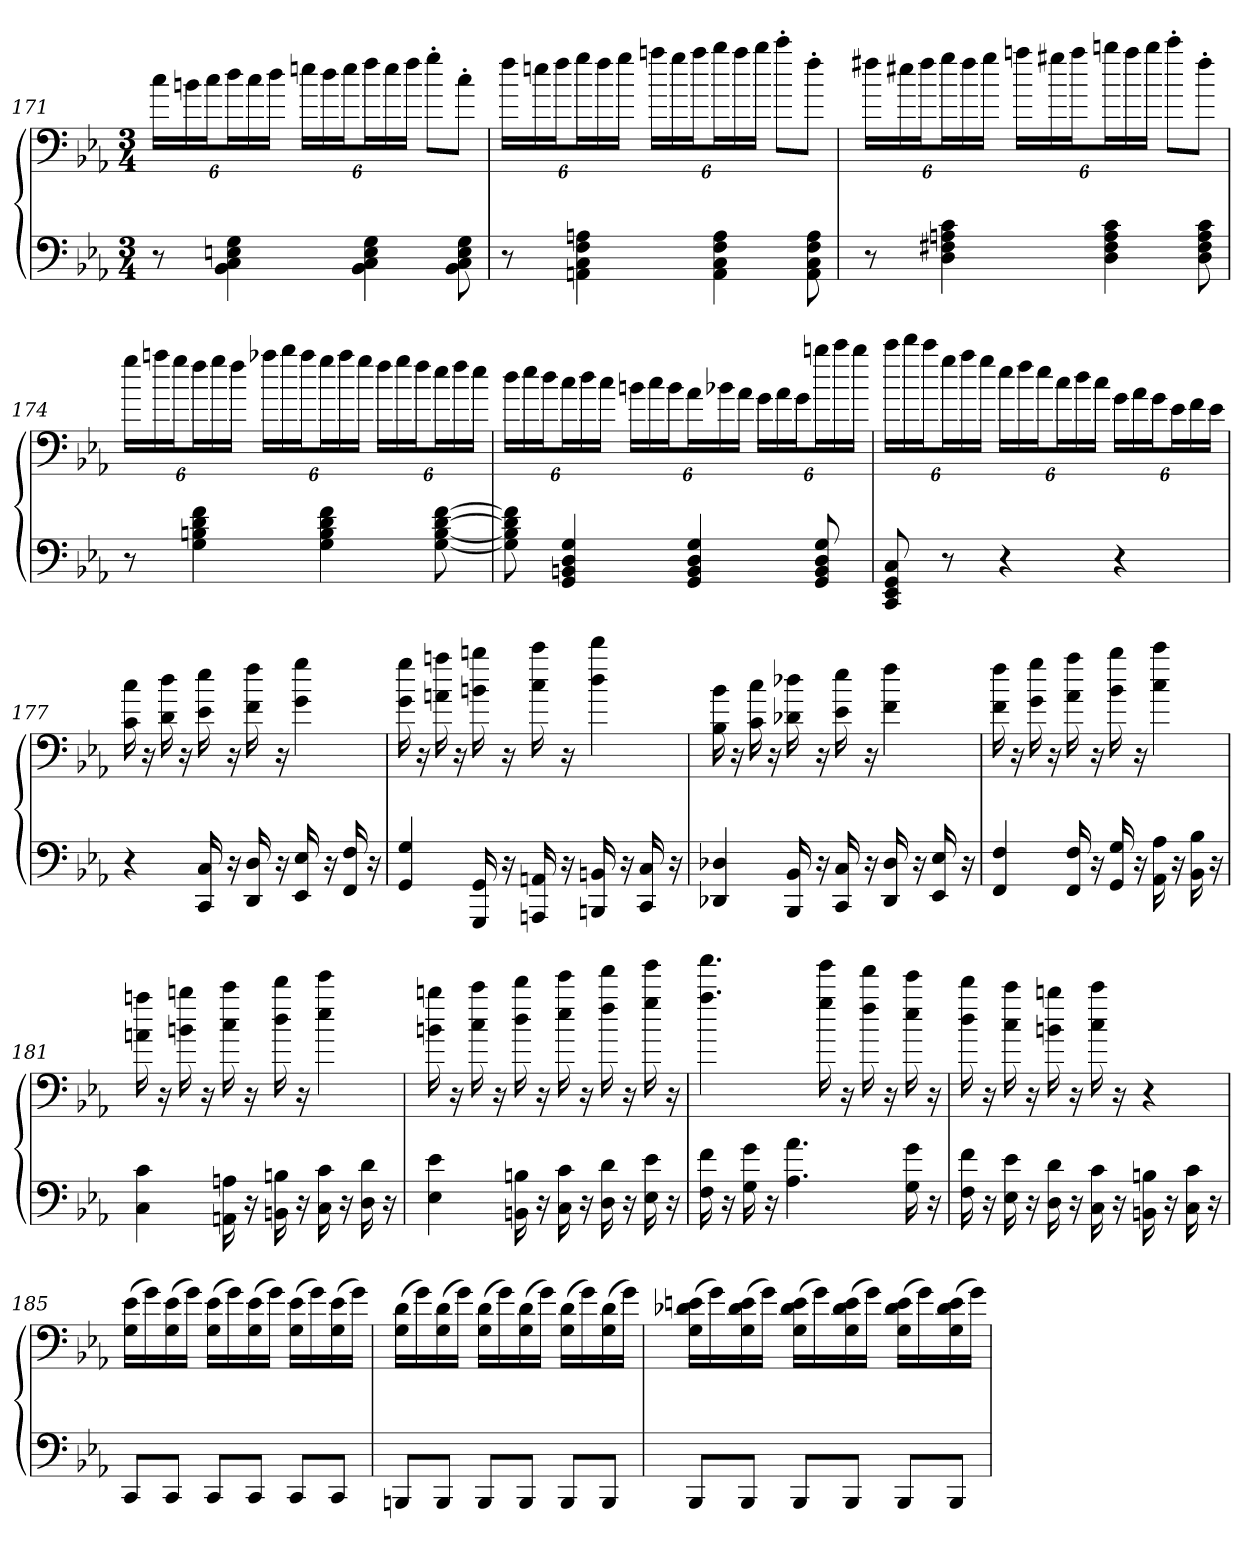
**kern	**kern
*part1	*part1
*staff2	*staff1
*clefF4	*clefF4
*k[b-e-a-]	*k[b-e-a-]
*c:	*c:
*M3/4	*M3/4
=171	=171
8r	24ccLL
.	24bn
.	24ccJ
4BB- 4C 4En 4G	24ddL
.	24cc
.	24ddJJ
.	24eenLL
.	24dd
.	24eeJ
4BB- 4C 4E 4G	24ffL
.	24ee
.	24ffJJ
.	8gg'L
8BB- 8C 8E 8G	8cc'J
=172	=172
8r	24ffLL
.	24een
.	24ffJ
4AAn 4C 4F 4An	24ggL
.	24ff
.	24ggJJ
.	24aanLL
.	24gg
.	24aaJ
4AA 4C 4F 4A	24bb-L
.	24aa
.	24bb-JJ
.	8ccc'L
8AA 8C 8F 8A	8ff'J
=173	=173
8r	24ff#XLL
.	24ee#X
.	24ff#J
4D 4F#X 4An 4c	24ggL
.	24ff#
.	24ggJJ
.	24aanLL
.	24gg#X
.	24aaJ
4D 4F# 4A 4c	24bbnL
.	24aa
.	24bbJJ
.	8ccc'L
8D 8F# 8A 8c	8ff#'J
=174	=174
8r	24ggLL
.	24aan
.	24ggJ
4G 4Bn 4d 4f	24ffL
.	24gg
.	24ffJJ
.	24aa-XLL
.	24bb-
.	24aa-J
4G 4B 4d 4f	24ggL
.	24aa-
.	24ggJJ
.	24ffLL
.	24gg
.	24ffJ
[8G [8B [8d [8f	24ee-L
.	24ff
.	24ee-JJ
=175	=175
8G] 8B] 8d] 8f]	24ddLL
.	24ee-
.	24ddJ
4GG 4BBn 4D 4G	24ccL
.	24dd
.	24ccJJ
.	24bnLL
.	24cc
.	24bJ
4GG 4BB 4D 4G	24a-L
.	24b-X
.	24a-JJ
.	24gLL
.	24a-
.	24gJ
8GG 8BB 8D 8G	24bbnL
.	24ccc
.	24bbJJ
=176	=176
8CC 8EE- 8GG 8C	24cccLL
.	24ddd
.	24cccJ
8r	24ggL
.	24aa-
.	24ggJJ
4r	24ee-LL
.	24ff
.	24ee-J
.	24ccL
.	24dd
.	24ccJJ
4r	24gLL
.	24a-
.	24gJ
.	24e-L
.	24f
.	24e-JJ
=177	=177
4r	16c 16cc
.	16r
.	16d 16dd
.	16r
16CC 16C	16e- 16ee-
16r	16r
16DD 16D	16f 16ff
16r	16r
16EE- 16E-	4g 4gg
16r	.
16FF 16F	.
16r	.
=178	=178
4GG 4G	16g 16gg
.	16r
.	16an 16aan
.	16r
16GGG 16GG	16bn 16bbn
16r	16r
16AAAn 16AAn	16cc 16ccc
16r	16r
16BBBn 16BBn	4dd 4ddd
16r	.
16CC 16C	.
16r	.
=179	=179
4DD-X 4D-X	16B- 16b-
.	16r
.	16c 16cc
.	16r
16BBB- 16BB-	16d-X 16dd-X
16r	16r
16CC 16C	16e- 16ee-
16r	16r
16DD- 16D-	4f 4ff
16r	.
16EE- 16E-	.
16r	.
=180	=180
4FF 4F	16f 16ff
.	16r
.	16g 16gg
.	16r
16FF 16F	16a- 16aa-
16r	16r
16GG 16G	16b- 16bb-
16r	16r
16AA- 16A-	4cc 4ccc
16r	.
16BB- 16B-	.
16r	.
=181	=181
4C 4c	16an 16aan
.	16r
.	16bn 16bbn
.	16r
16AAn 16An	16cc 16ccc
16r	16r
16BBn 16Bn	16dd 16ddd
16r	16r
16C 16c	4ee- 4eee-
16r	.
16D 16d	.
16r	.
=182	=182
4E- 4e-	16bn 16bbn
.	16r
.	16cc 16ccc
.	16r
16BBn 16Bn	16dd 16ddd
16r	16r
16C 16c	16ee- 16eee-
16r	16r
16D 16d	16ff 16fff
16r	16r
16E- 16e-	16gg 16ggg
16r	16r
=183	=183
16F 16f	4.aa- 4.aaa-
16r	.
16G 16g	.
16r	.
4.A- 4.a-	.
.	16gg 16ggg
.	16r
.	16ff 16fff
.	16r
16G 16g	16ee- 16eee-
16r	16r
=184	=184
16F 16f	16dd 16ddd
16r	16r
16E- 16e-	16cc 16ccc
16r	16r
16D 16d	16bn 16bbn
16r	16r
16C 16c	16cc 16ccc
16r	16r
16BBn 16Bn	4r
16r	.
16C 16c	.
16r	.
=185	=185
8CCL	(16G 16e-LL
.	16g)
8CCJ	(16G 16e-
.	16gJJ)
8CCL	(16G 16e-LL
.	16g)
8CCJ	(16G 16e-
.	16gJJ)
8CCL	(16G 16e-LL
.	16g)
8CCJ	(16G 16e-
.	16gJJ)
=186	=186
8BBBnL	(16G 16dLL
.	16g)
8BBBJ	(16G 16d
.	16gJJ)
8BBBL	(16G 16dLL
.	16g)
8BBBJ	(16G 16d
.	16gJJ)
8BBBL	(16G 16dLL
.	16g)
8BBBJ	(16G 16d
.	16gJJ)
=187	=187
8BBB-L	(16G 16d-X 16enLL
.	16g)
8BBB-J	(16G 16d- 16e
.	16gJJ)
8BBB-L	(16G 16d- 16eLL
.	16g)
8BBB-J	(16G 16d- 16e
.	16gJJ)
8BBB-L	(16G 16d- 16eLL
.	16g)
8BBB-J	(16G 16d- 16e
.	16gJJ)
=	=
*-	*-
